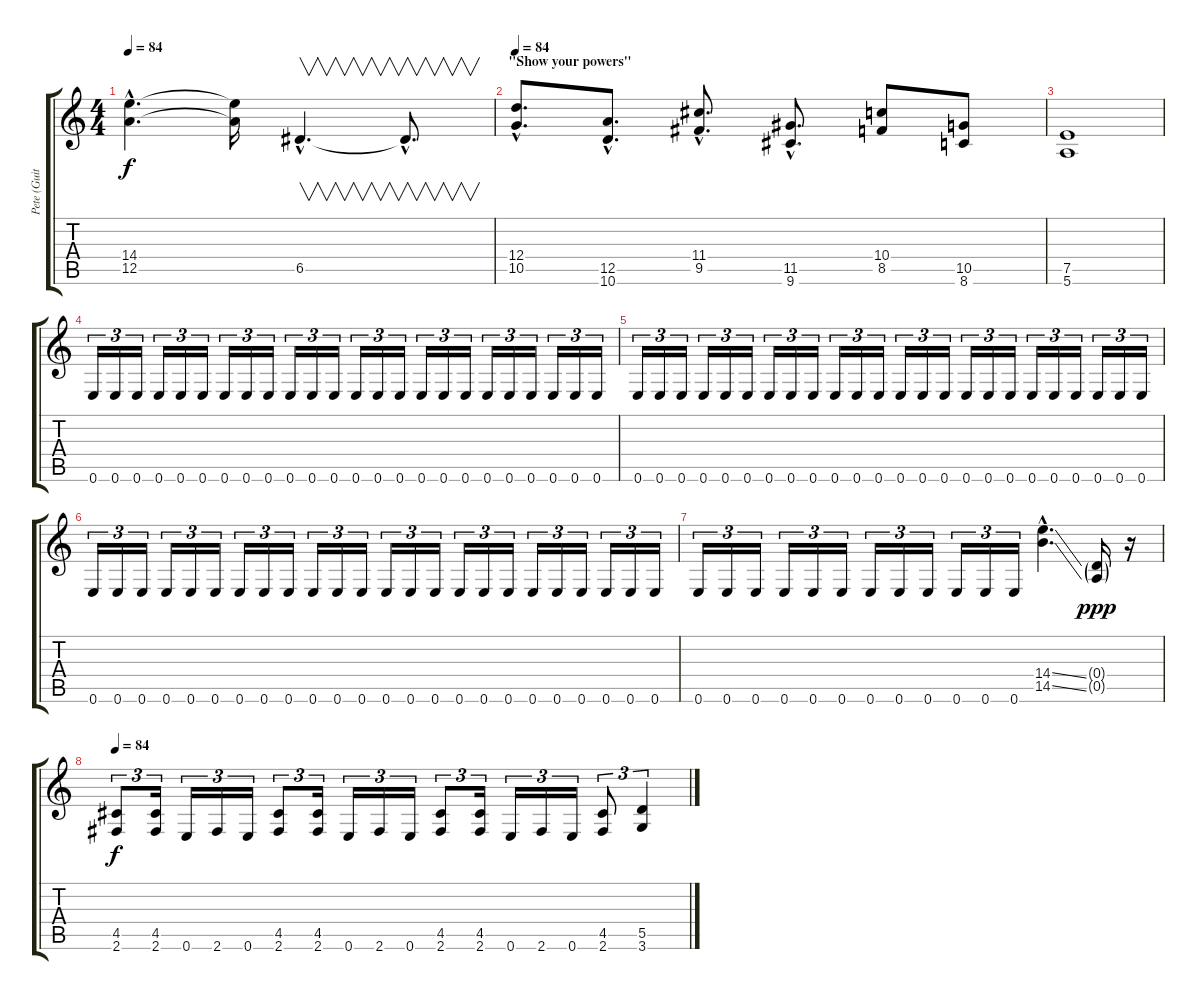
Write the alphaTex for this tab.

\track ("Pete (Guitar)" "Pete (Guit") {instrument overdrivenguitar}
\staff {score tabs}
\tuning (E4 B3 G3 D3 A2 E2) {hide}
\ts (4 4)
\tempo 84
\clef g2
\ks c
(14.4{hac} 12.5{hac}).4{d dy f} (14.4{t} 12.5{t}).16 6.5{hac}.4{v d} 6.5{hac t}.8{v d} |
\section ("" "\"Show your powers\"")
\tempo 84
(12.4{hac} 10.5{hac}).8{d} (12.5{hac} 10.6{hac}).8{d} (11.4{hac} 9.5{hac}).8{d} (11.5{hac} 9.6{hac}).8{d} (10.4 8.5).8 (10.5 8.6).8 |
(7.5 5.6).1 |
0.6.16{tu (3 2)} 0.6.16{tu (3 2)} 0.6.16{tu (3 2)} 0.6.16{tu (3 2)} 0.6.16{tu (3 2)} 0.6.16{tu (3 2)} 0.6.16{tu (3 2)} 0.6.16{tu (3 2)} 0.6.16{tu (3 2)} 0.6.16{tu (3 2)} 0.6.16{tu (3 2)} 0.6.16{tu (3 2)} 0.6.16{tu (3 2)} 0.6.16{tu (3 2)} 0.6.16{tu (3 2)} 0.6.16{tu (3 2)} 0.6.16{tu (3 2)} 0.6.16{tu (3 2)} 0.6.16{tu (3 2)} 0.6.16{tu (3 2)} 0.6.16{tu (3 2)} 0.6.16{tu (3 2)} 0.6.16{tu (3 2)} 0.6.16{tu (3 2)} |
0.6.16{tu (3 2)} 0.6.16{tu (3 2)} 0.6.16{tu (3 2)} 0.6.16{tu (3 2)} 0.6.16{tu (3 2)} 0.6.16{tu (3 2)} 0.6.16{tu (3 2)} 0.6.16{tu (3 2)} 0.6.16{tu (3 2)} 0.6.16{tu (3 2)} 0.6.16{tu (3 2)} 0.6.16{tu (3 2)} 0.6.16{tu (3 2)} 0.6.16{tu (3 2)} 0.6.16{tu (3 2)} 0.6.16{tu (3 2)} 0.6.16{tu (3 2)} 0.6.16{tu (3 2)} 0.6.16{tu (3 2)} 0.6.16{tu (3 2)} 0.6.16{tu (3 2)} 0.6.16{tu (3 2)} 0.6.16{tu (3 2)} 0.6.16{tu (3 2)} |
0.6.16{tu (3 2)} 0.6.16{tu (3 2)} 0.6.16{tu (3 2)} 0.6.16{tu (3 2)} 0.6.16{tu (3 2)} 0.6.16{tu (3 2)} 0.6.16{tu (3 2)} 0.6.16{tu (3 2)} 0.6.16{tu (3 2)} 0.6.16{tu (3 2)} 0.6.16{tu (3 2)} 0.6.16{tu (3 2)} 0.6.16{tu (3 2)} 0.6.16{tu (3 2)} 0.6.16{tu (3 2)} 0.6.16{tu (3 2)} 0.6.16{tu (3 2)} 0.6.16{tu (3 2)} 0.6.16{tu (3 2)} 0.6.16{tu (3 2)} 0.6.16{tu (3 2)} 0.6.16{tu (3 2)} 0.6.16{tu (3 2)} 0.6.16{tu (3 2)} |
0.6.16{tu (3 2)} 0.6.16{tu (3 2)} 0.6.16{tu (3 2)} 0.6.16{tu (3 2)} 0.6.16{tu (3 2)} 0.6.16{tu (3 2)} 0.6.16{tu (3 2)} 0.6.16{tu (3 2)} 0.6.16{tu (3 2)} 0.6.16{tu (3 2)} 0.6.16{tu (3 2)} 0.6.16{tu (3 2)} (14.4{ss hac} 14.5{ss hac}).4{d} (0.4{g} 0.5{g}).16{dy ppp} r.16 |
\tempo 84
(4.5 2.6).8{tu (3 2) dy f} (4.5 2.6).16{tu (3 2)} 0.6.16{tu (3 2)} 2.6.16{tu (3 2)} 0.6.16{tu (3 2)} (4.5 2.6).8{tu (3 2)} (4.5 2.6).16{tu (3 2)} 0.6.16{tu (3 2)} 2.6.16{tu (3 2)} 0.6.16{tu (3 2)} (4.5 2.6).8{tu (3 2)} (4.5 2.6).16{tu (3 2)} 0.6.16{tu (3 2)} 2.6.16{tu (3 2)} 0.6.16{tu (3 2)} (4.5 2.6).8{tu (3 2)} (5.5 3.6).4{tu (3 2)}
